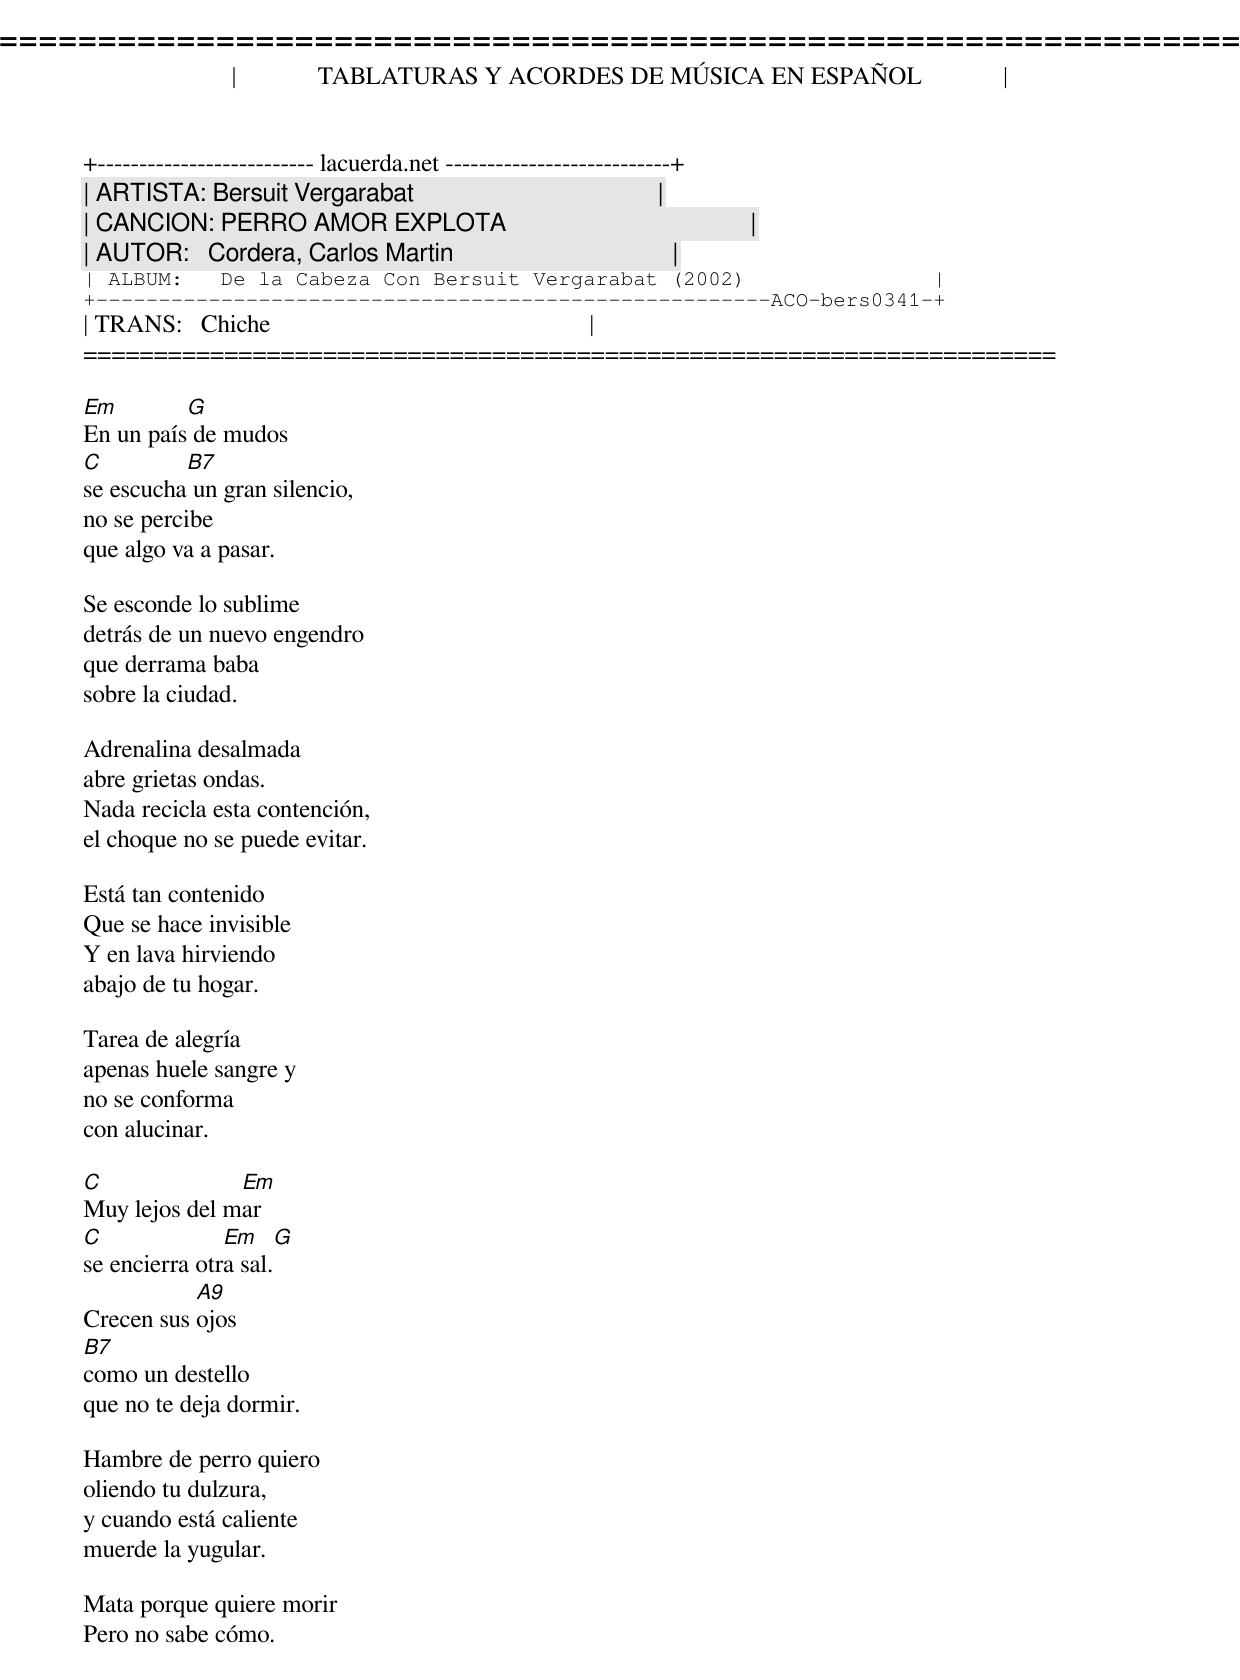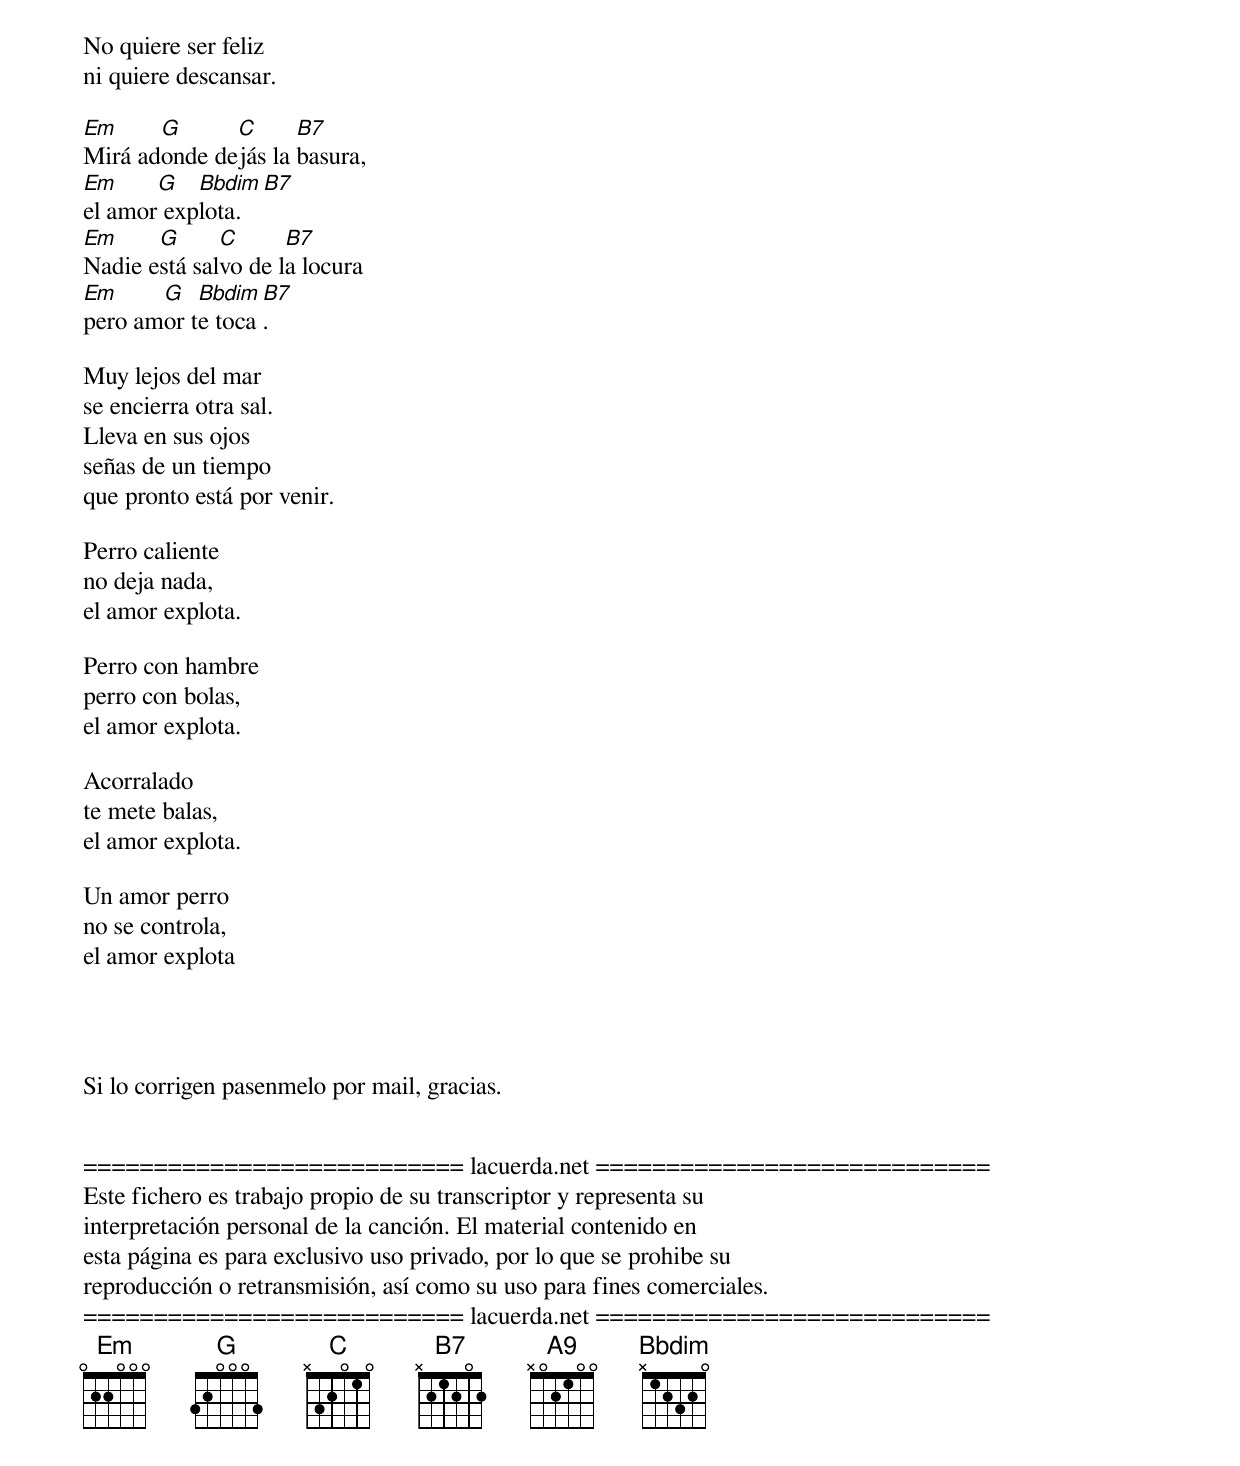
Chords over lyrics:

=====================================================================
|             TABLATURAS Y ACORDES DE MÚSICA EN ESPAÑOL             |
+-------------------------- lacuerda.net ---------------------------+
| ARTISTA: Bersuit Vergarabat                                       |
| CANCION: PERRO AMOR EXPLOTA                                       |
| AUTOR:   Cordera, Carlos Martin                                   |
| ALBUM:   De la Cabeza Con Bersuit Vergarabat (2002)               |
+------------------------------------------------------ACO-bers0341-+
| TRANS:   Chiche                                                   |
=====================================================================

Em        G
En un país de mudos
C         B7
se escucha un gran silencio,
no se percibe
que algo va a pasar.

Se esconde lo sublime
detrás de un nuevo engendro
que derrama baba
sobre la ciudad.

Adrenalina desalmada
abre grietas ondas.
Nada recicla esta contención,
el choque no se puede evitar.

Está tan contenido
Que se hace invisible
Y en lava hirviendo
abajo de tu hogar.

Tarea de alegría
apenas huele sangre y
no se conforma
con alucinar.

C              Em
Muy lejos del mar
C              Em    G
se encierra otra sal.
           A9
Crecen sus ojos
B7
como un destello
que no te deja dormir.

Hambre de perro quiero
oliendo tu dulzura,
y cuando está caliente
muerde la yugular.

Mata porque quiere morir
Pero no sabe cómo.
No quiere ser feliz
ni quiere descansar.

Em     G      C      B7
Mirá adonde dejás la basura,
Em     G   Bbdim B7
el amor explota.
Em     G      C      B7
Nadie está salvo de la locura
Em     G   Bbdim B7
pero amor te toca.

Muy lejos del mar
se encierra otra sal.
Lleva en sus ojos
señas de un tiempo
que pronto está por venir.

Perro caliente
no deja nada,
el amor explota.

Perro con hambre
perro con bolas,
el amor explota.

Acorralado
te mete balas,
el amor explota.

Un amor perro
no se controla,
el amor explota


Em    022000
G     320003
C     X32010
B7    X21202
Bbdim X12020


Si lo corrigen pasenmelo por mail, gracias.


=========================== lacuerda.net ============================
Este fichero es trabajo propio de su transcriptor y representa su
interpretación personal de la canción. El material contenido en
esta página es para exclusivo uso privado, por lo que se prohibe su
reproducción o retransmisión, así como su uso para fines comerciales.
=========================== lacuerda.net ============================
